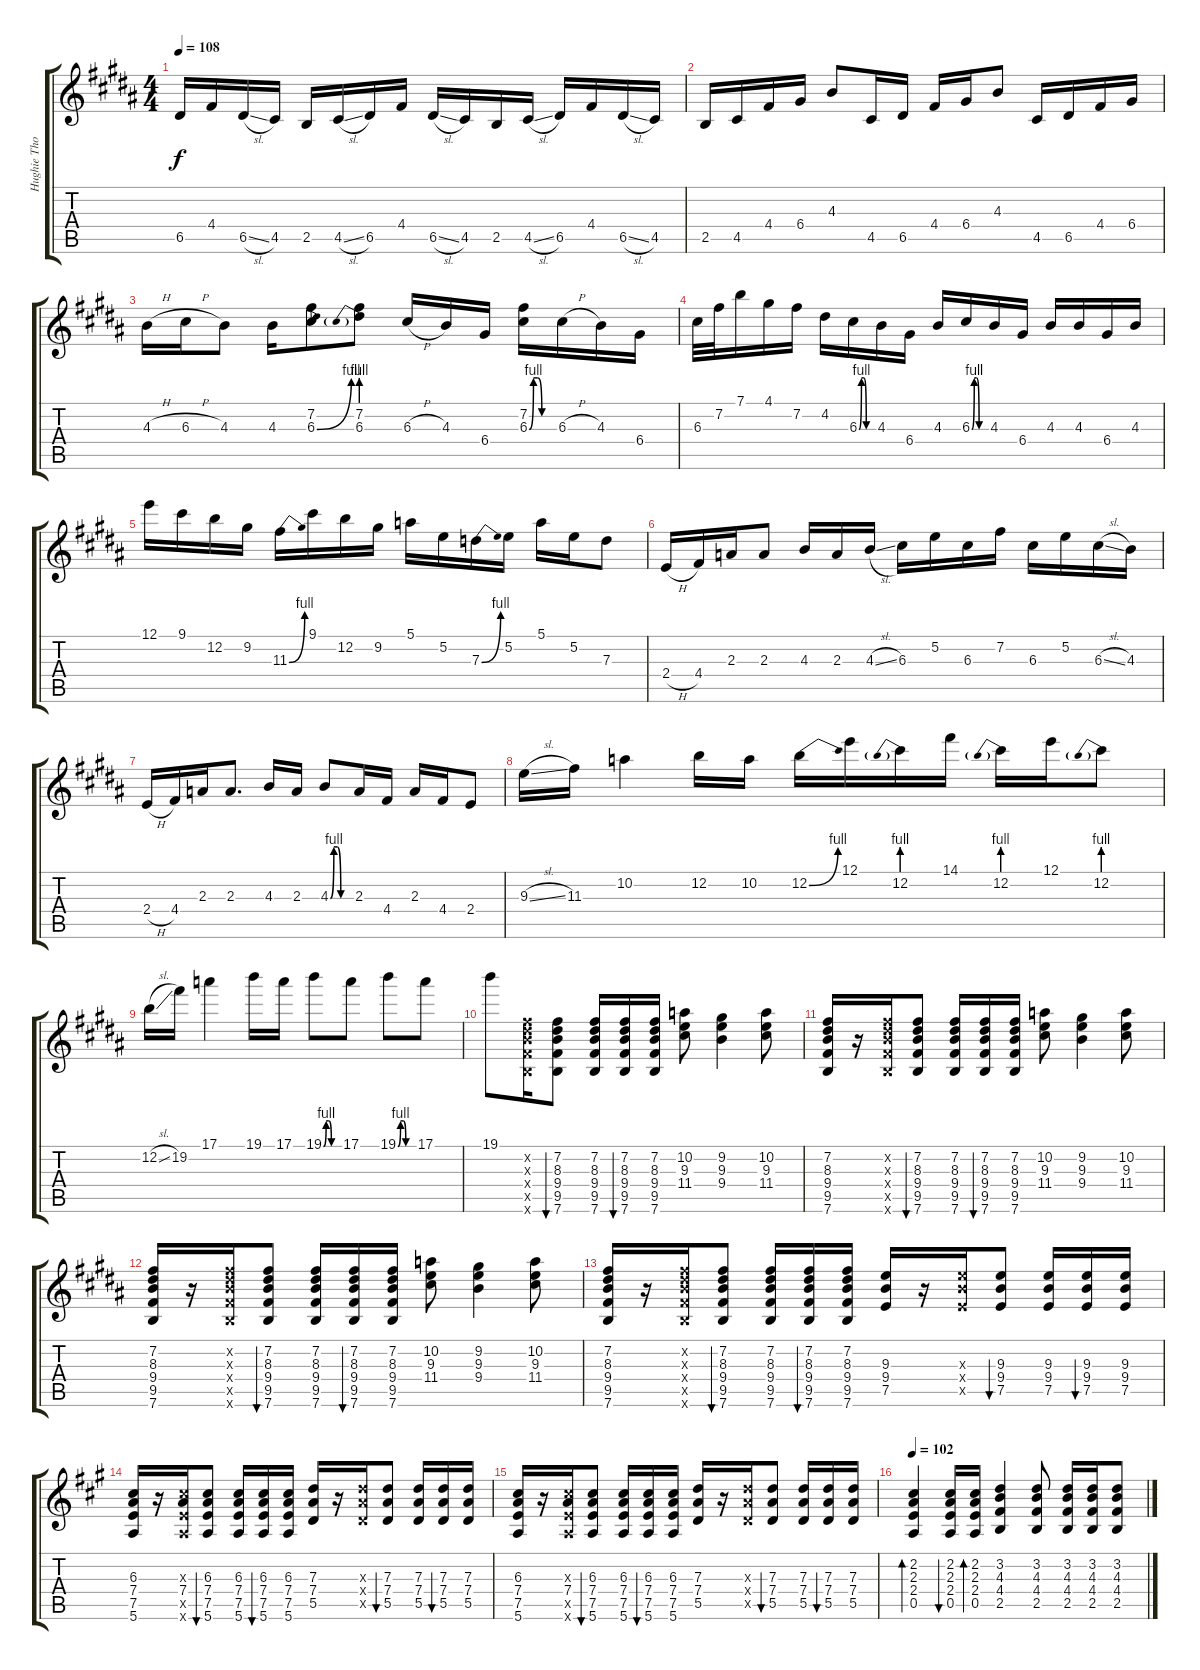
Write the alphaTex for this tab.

\track ("Hughie Thomasson Guitar" "Hughie Tho") {instrument overdrivenguitar}
\staff {score tabs}
\tuning (E4 B3 G3 D3 A2 E2) {hide}
\ts (4 4)
\tempo 108
\clef g2
\ks b
6.5.16{dy f} 4.4.16 6.5{sl}.16 4.5.16 2.5.16 4.5{sl}.16 6.5.16 4.4.16 6.5{sl}.16 4.5.16 2.5.16 4.5{sl}.16 6.5.16 4.4.16 6.5{sl}.16 4.5.16 |
2.5.16 4.5.16 4.4.16 6.4.16 4.3.8 4.5.16 6.5.16 4.4.16 6.4.16 4.3.8 4.5.16 6.5.16 4.4.16 6.4.16 |
4.3{h}.16 6.3{h}.16 4.3.8 4.3.16 (7.2 6.3{be (bend 0 0 60 4)}).8 (7.2 6.3{be (prebend 0 4 60 4)}).8 6.3{h}.16 4.3.16 6.4.16 (7.2 6.3{be (custom 0 0 10 4 20 4 30 0 60 0)}).16 6.3{h}.16 4.3.16 6.4.16 |
6.3.32 7.2.32 7.1.16 4.1.16 7.2.16 4.2.16 6.3{be (custom 0 0 10 4 20 4 30 0 60 0)}.16 4.3.16 6.4.16 4.3.16 6.3{be (custom 0 0 10 4 20 4 30 0 60 0)}.16 4.3.16 6.4.16 4.3.16 4.3.16 6.4.16 4.3.16 |
12.1.16{volume 16 balance 16} 9.1.16 12.2.16 9.2.16 11.3{be (bend 0 0 60 4)}.16 9.1.16 12.2.16 9.2.16 5.1.16 5.2.16 7.3{be (bend 0 0 60 4)}.16 5.2.16 5.1.16 5.2.16 7.3.8 |
2.4{h}.16 4.4.16 2.3.16 2.3.8 4.3.16 2.3.16 4.3{sl}.16 6.3.16 5.2.16 6.3.16 7.2.16 6.3.16 5.2.16 6.3{sl}.16 4.3.16 |
2.4{h}.16 4.4.16 2.3.16 2.3.8{d} 4.3.16 2.3.16 4.3{be (custom 0 0 10 4 20 4 30 0 60 0)}.8 2.3.16 4.4.16 2.3.16 4.4.16 2.4.8 |
9.3{sl}.16 11.3.16 10.2.4 12.2.16 10.2.16 12.2{be (bend 0 0 60 4)}.16 12.1.16 12.2{be (prebend 0 4 60 4)}.16 14.1.16 12.2{be (prebend 0 4 60 4)}.16 12.1.16 12.2{be (prebend 0 4 60 4)}.8 |
12.2{sl}.16 19.2.16 17.1.4 19.1.16 17.1.16 19.1{be (custom 0 0 10 4 20 4 30 0 60 0)}.8 17.1.8 19.1{be (custom 0 0 10 4 20 4 30 0 60 0)}.8 17.1.8 |
19.1.8 (7.2{x} 8.3{x} 9.4{x} 9.5{x} 7.6{x}).16{volume 7} (7.2 8.3 9.4 9.5 7.6).8{bu 60} (7.2 8.3 9.4 9.5 7.6).16 (7.2 8.3 9.4 9.5 7.6).16{bu 60} (7.2 8.3 9.4 9.5 7.6).16 (10.2 9.3 11.4).8 (9.2 9.3 9.4).4 (10.2 9.3 11.4).8 |
(7.2 8.3 9.4 9.5 7.6).16 r.16 (7.2{x} 8.3{x} 9.4{x} 9.5{x} 7.6{x}).16 (7.2 8.3 9.4 9.5 7.6).8{bu 60} (7.2 8.3 9.4 9.5 7.6).16 (7.2 8.3 9.4 9.5 7.6).16{bu 60} (7.2 8.3 9.4 9.5 7.6).16 (10.2 9.3 11.4).8 (9.2 9.3 9.4).4 (10.2 9.3 11.4).8 |
(7.2 8.3 9.4 9.5 7.6).16 r.16 (7.2{x} 8.3{x} 9.4{x} 9.5{x} 7.6{x}).16 (7.2 8.3 9.4 9.5 7.6).8{bu 60} (7.2 8.3 9.4 9.5 7.6).16 (7.2 8.3 9.4 9.5 7.6).16{bu 60} (7.2 8.3 9.4 9.5 7.6).16 (10.2 9.3 11.4).8 (9.2 9.3 9.4).4 (10.2 9.3 11.4).8 |
(7.2 8.3 9.4 9.5 7.6).16 r.16 (7.2{x} 8.3{x} 9.4{x} 9.5{x} 7.6{x}).16 (7.2 8.3 9.4 9.5 7.6).8{bu 60} (7.2 8.3 9.4 9.5 7.6).16 (7.2 8.3 9.4 9.5 7.6).16{bu 60} (7.2 8.3 9.4 9.5 7.6).16 (9.3 9.4 7.5).16 r.16 (9.3{x} 9.4{x} 7.5{x}).16 (9.3 9.4 7.5).8{bu 60} (9.3 9.4 7.5).16 (9.3 9.4 7.5).16{bu 60} (9.3 9.4 7.5).16 |
\ks a
(6.3 7.4 7.5 5.6).16 r.16 (6.3{x} 7.4 7.5{x} 5.6{x}).16 (6.3 7.4 7.5 5.6).8{bu 60} (6.3 7.4 7.5 5.6).16 (6.3 7.4 7.5 5.6).16{bu 60} (6.3 7.4 7.5 5.6).16 (7.3 7.4 5.5).16 r.16 (7.3{x} 7.4{x} 5.5{x}).16 (7.3 7.4 5.5).8{bu 60} (7.3 7.4 5.5).16 (7.3 7.4 5.5).16{bu 60} (7.3 7.4 5.5).16 |
(6.3 7.4 7.5 5.6).16 r.16 (6.3{x} 7.4 7.5{x} 5.6{x}).16 (6.3 7.4 7.5 5.6).8{bu 60} (6.3 7.4 7.5 5.6).16 (6.3 7.4 7.5 5.6).16{bu 60} (6.3 7.4 7.5 5.6).16 (7.3 7.4 5.5).16 r.16 (7.3{x} 7.4{x} 5.5{x}).16 (7.3 7.4 5.5).8{bu 60} (7.3 7.4 5.5).16 (7.3 7.4 5.5).16{bu 60} (7.3 7.4 5.5).16 |
\tempo 102
(2.2 2.3 2.4 0.5).4{bd 60} (2.2 2.3 2.4 0.5).16{bu 60} (2.2 2.3 2.4 0.5).16{bd 60} (3.2 4.3 4.4 2.5).4 (3.2 4.3 4.4 2.5).8 (3.2 4.3 4.4 2.5).16 (3.2 4.3 4.4 2.5).16 (3.2 4.3 4.4 2.5).8
